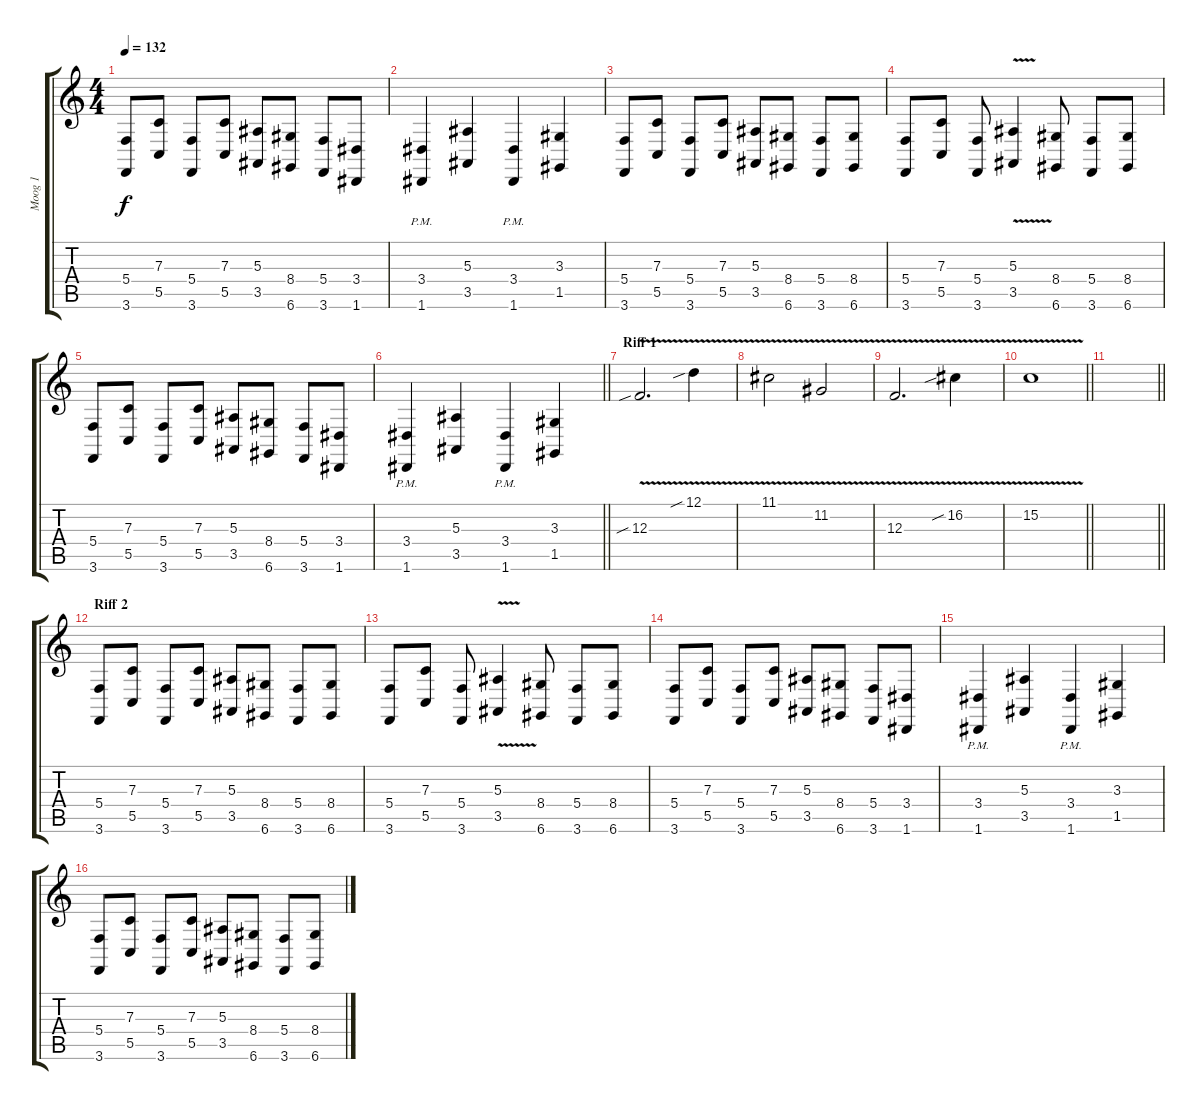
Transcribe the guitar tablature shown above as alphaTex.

\track ("Moog 1" "Moog 1") {instrument churchorgan}
\staff {score tabs}
\tuning (D4 A3 F3 C3 G2 D2) {hide}
\ts (4 4)
\tempo 132
\clef g2
\ks c
(5.4 3.6).8{dy f} (7.3 5.5).8 (5.4 3.6).8 (7.3 5.5).8 (5.3 3.5).8 (8.4 6.6).8 (5.4 3.6).8 (3.4 1.6).8 |
(3.4{pm} 1.6{pm}).4 (5.3 3.5).4 (3.4{pm} 1.6{pm}).4 (3.3 1.5).4 |
(5.4 3.6).8 (7.3 5.5).8 (5.4 3.6).8 (7.3 5.5).8 (5.3 3.5).8 (8.4 6.6).8 (5.4 3.6).8 (8.4 6.6).8 |
(5.4 3.6).8 (7.3 5.5).8 (5.4 3.6).8 (5.3{v} 3.5{v}).4 (8.4 6.6).8 (5.4 3.6).8 (8.4 6.6).8 |
(5.4 3.6).8 (7.3 5.5).8 (5.4 3.6).8 (7.3 5.5).8 (5.3 3.5).8 (8.4 6.6).8 (5.4 3.6).8 (3.4 1.6).8 |
\barLineRight lightlight
(3.4{pm} 1.6{pm}).4 (5.3 3.5).4 (3.4{pm} 1.6{pm}).4 (3.3 1.5).4 |
\section ("" "Riff 1")
12.3{v sib}.2{d} 12.1{v sib}.4 |
11.1{v}.2 11.2{v}.2 |
12.3{v}.2{d} 16.2{v sib}.4 |
\barLineRight lightlight
15.2{v}.1 |
\barLineRight lightlight
|
\section ("" "Riff 2")
(5.4 3.6).8 (7.3 5.5).8 (5.4 3.6).8 (7.3 5.5).8 (5.3 3.5).8 (8.4 6.6).8 (5.4 3.6).8 (8.4 6.6).8 |
(5.4 3.6).8 (7.3 5.5).8 (5.4 3.6).8 (5.3{v} 3.5{v}).4 (8.4 6.6).8 (5.4 3.6).8 (8.4 6.6).8 |
(5.4 3.6).8 (7.3 5.5).8 (5.4 3.6).8 (7.3 5.5).8 (5.3 3.5).8 (8.4 6.6).8 (5.4 3.6).8 (3.4 1.6).8 |
(3.4{pm} 1.6{pm}).4 (5.3 3.5).4 (3.4{pm} 1.6{pm}).4 (3.3 1.5).4 |
(5.4 3.6).8 (7.3 5.5).8 (5.4 3.6).8 (7.3 5.5).8 (5.3 3.5).8 (8.4 6.6).8 (5.4 3.6).8 (8.4 6.6).8
